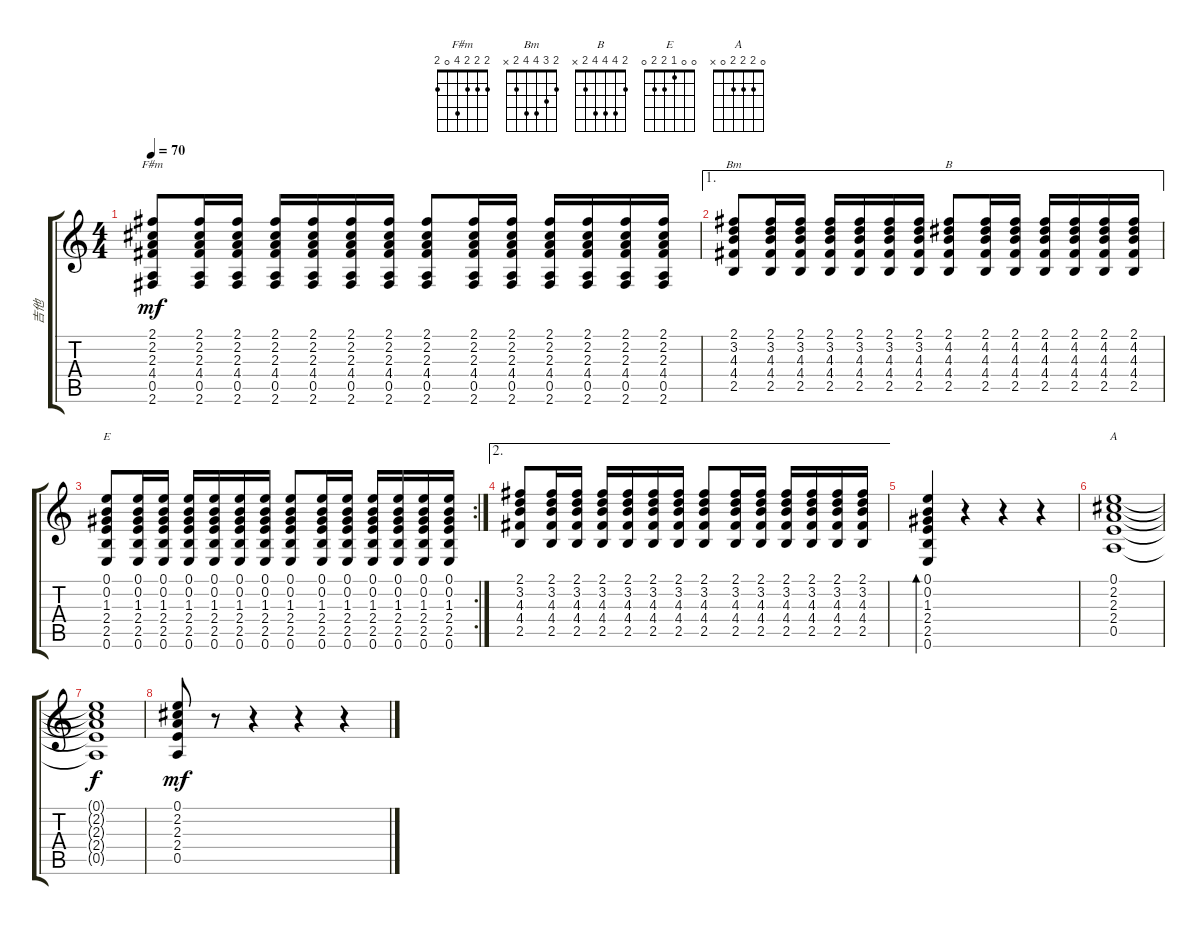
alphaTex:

\track ("吉他" "吉他") {instrument acousticguitarsteel}
\staff {score tabs}
\tuning (E4 B3 G3 D3 A2 E2) {hide}
\chord ("F#m" 2 2 2 4 0 2)
\chord ("Bm" 2 3 4 4 2 x)
\chord ("B" 2 4 4 4 2 x)
\chord ("E" 0 0 1 2 2 0)
\chord ("A" 0 2 2 2 0 x)
\ts (4 4)
\tempo 70
\clef g2
\ks c
(2.1 2.2 2.3 4.4 0.5 2.6).8{ch "F#m" dy mf} (2.1 2.2 2.3 4.4 0.5 2.6).16 (2.1 2.2 2.3 4.4 0.5 2.6).16 (2.1 2.2 2.3 4.4 0.5 2.6).16 (2.1 2.2 2.3 4.4 0.5 2.6).16 (2.1 2.2 2.3 4.4 0.5 2.6).16 (2.1 2.2 2.3 4.4 0.5 2.6).16 (2.1 2.2 2.3 4.4 0.5 2.6).8 (2.1 2.2 2.3 4.4 0.5 2.6).16 (2.1 2.2 2.3 4.4 0.5 2.6).16 (2.1 2.2 2.3 4.4 0.5 2.6).16 (2.1 2.2 2.3 4.4 0.5 2.6).16 (2.1 2.2 2.3 4.4 0.5 2.6).16 (2.1 2.2 2.3 4.4 0.5 2.6).16 |
\ae 1
(2.1 3.2 4.3 4.4 2.5).8{ch "Bm"} (2.1 3.2 4.3 4.4 2.5).16 (2.1 3.2 4.3 4.4 2.5).16 (2.1 3.2 4.3 4.4 2.5).16 (2.1 3.2 4.3 4.4 2.5).16 (2.1 3.2 4.3 4.4 2.5).16 (2.1 3.2 4.3 4.4 2.5).16 (2.1 4.2 4.3 4.4 2.5).8{ch "B"} (2.1 4.2 4.3 4.4 2.5).16 (2.1 4.2 4.3 4.4 2.5).16 (2.1 4.2 4.3 4.4 2.5).16 (2.1 4.2 4.3 4.4 2.5).16 (2.1 4.2 4.3 4.4 2.5).16 (2.1 4.2 4.3 4.4 2.5).16 |
\rc 2
(0.1 0.2 1.3 2.4 2.5 0.6).8{ch "E"} (0.1 0.2 1.3 2.4 2.5 0.6).16 (0.1 0.2 1.3 2.4 2.5 0.6).16 (0.1 0.2 1.3 2.4 2.5 0.6).16 (0.1 0.2 1.3 2.4 2.5 0.6).16 (0.1 0.2 1.3 2.4 2.5 0.6).16 (0.1 0.2 1.3 2.4 2.5 0.6).16 (0.1 0.2 1.3 2.4 2.5 0.6).8 (0.1 0.2 1.3 2.4 2.5 0.6).16 (0.1 0.2 1.3 2.4 2.5 0.6).16 (0.1 0.2 1.3 2.4 2.5 0.6).16 (0.1 0.2 1.3 2.4 2.5 0.6).16 (0.1 0.2 1.3 2.4 2.5 0.6).16 (0.1 0.2 1.3 2.4 2.5 0.6).16 |
\ae 2
(2.1 3.2 4.3 4.4 2.5).8 (2.1 3.2 4.3 4.4 2.5).16 (2.1 3.2 4.3 4.4 2.5).16 (2.1 3.2 4.3 4.4 2.5).16 (2.1 3.2 4.3 4.4 2.5).16 (2.1 3.2 4.3 4.4 2.5).16 (2.1 3.2 4.3 4.4 2.5).16 (2.1 3.2 4.3 4.4 2.5).8 (2.1 3.2 4.3 4.4 2.5).16 (2.1 3.2 4.3 4.4 2.5).16 (2.1 3.2 4.3 4.4 2.5).16 (2.1 3.2 4.3 4.4 2.5).16 (2.1 3.2 4.3 4.4 2.5).16 (2.1 3.2 4.3 4.4 2.5).16 |
(0.1 0.2 1.3 2.4 2.5 0.6).4{bd 120} r.4 r.4 r.4 |
(0.1 2.2 2.3 2.4 0.5).1{ch "A"} |
(0.1{t} 2.2{t} 2.3{t} 2.4{t} 0.5{t}).1{dy f} |
(0.1 2.2 2.3 2.4 0.5).8{dy mf} r.8 r.4 r.4 r.4
